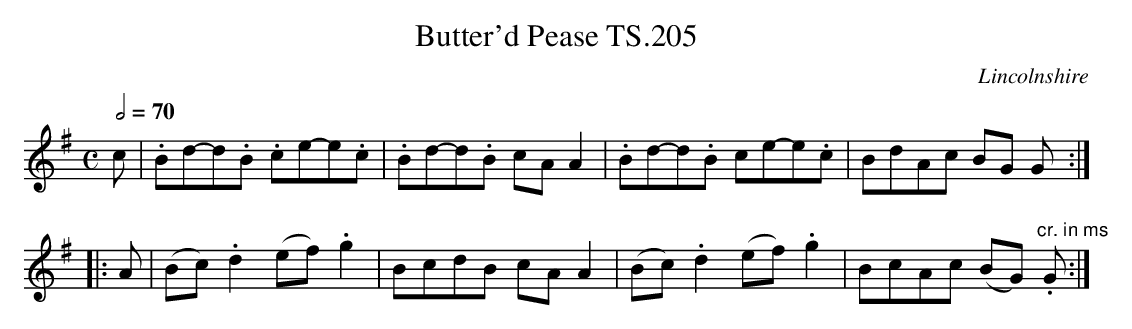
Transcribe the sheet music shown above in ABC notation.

X:1
T:Butter'd Pease TS.205
L:1/8
M:C
O:Lincolnshire
Q:1/2=70
K:G
c|.Bd-d.B .ce-e.c|.Bd-d.B cAA2|.Bd-d.B ce-e.c|BdAc BG G:|!
|:A|(Bc).d2(ef).g2|BcdB cAA2|(Bc).d2(ef).g2|BcAc (BG). "cr. in ms"G:|]
